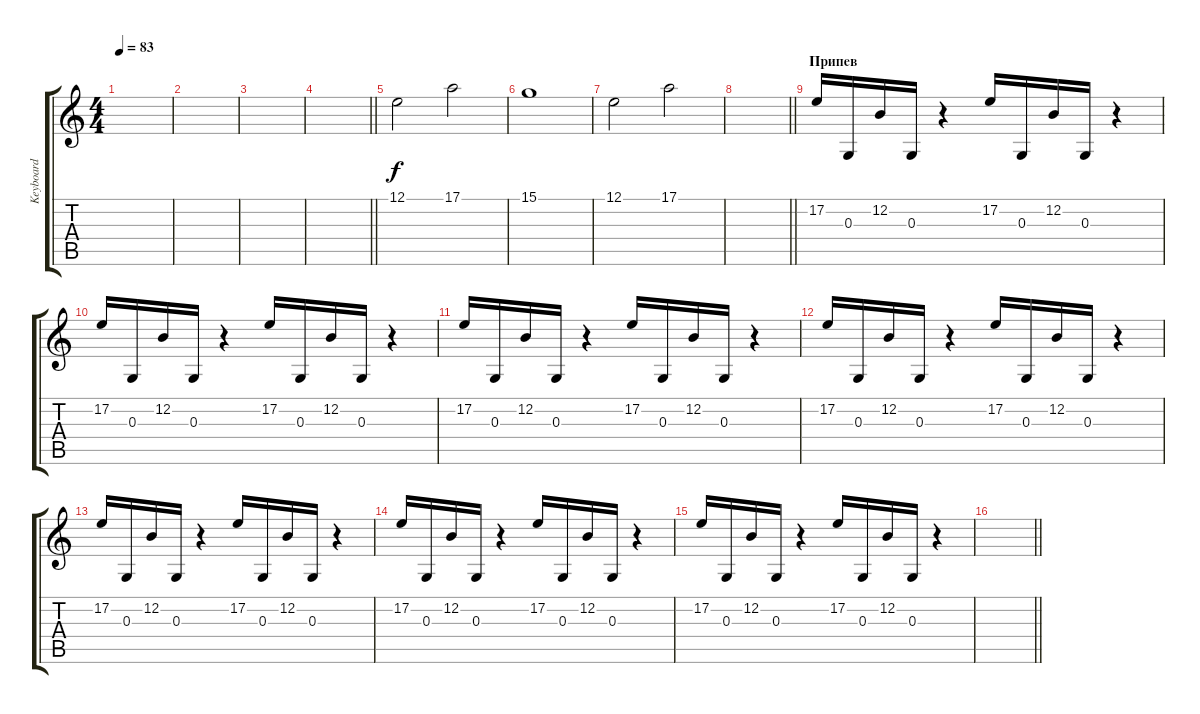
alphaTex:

\track ("Keyboard" "Keyboard") {instrument brightacousticpiano}
\staff {score tabs}
\tuning (E4 B3 G3 D3 A2 E2) {hide}
\ts (4 4)
\tempo 83
\clef g2
\ks c
|
|
|
\barLineRight lightlight
|
\section ("" "")
12.1.2{volume 7 instrument brightacousticpiano} 17.1.2 |
15.1.1 |
12.1.2 17.1.2 |
\barLineRight lightlight
|
\section ("" "Припев")
17.2.16{volume 3 instrument lead2sawtooth} 0.3.16 12.2.16 0.3.16 r.4 17.2.16 0.3.16 12.2.16 0.3.16 r.4 |
17.2.16 0.3.16 12.2.16 0.3.16 r.4 17.2.16 0.3.16 12.2.16 0.3.16 r.4 |
17.2.16 0.3.16 12.2.16 0.3.16 r.4 17.2.16 0.3.16 12.2.16 0.3.16 r.4 |
17.2.16 0.3.16 12.2.16 0.3.16 r.4 17.2.16 0.3.16 12.2.16 0.3.16 r.4 |
17.2.16 0.3.16 12.2.16 0.3.16 r.4 17.2.16 0.3.16 12.2.16 0.3.16 r.4 |
17.2.16 0.3.16 12.2.16 0.3.16 r.4 17.2.16 0.3.16 12.2.16 0.3.16 r.4 |
17.2.16 0.3.16 12.2.16 0.3.16 r.4 17.2.16 0.3.16 12.2.16 0.3.16 r.4 |
\barLineRight lightlight
